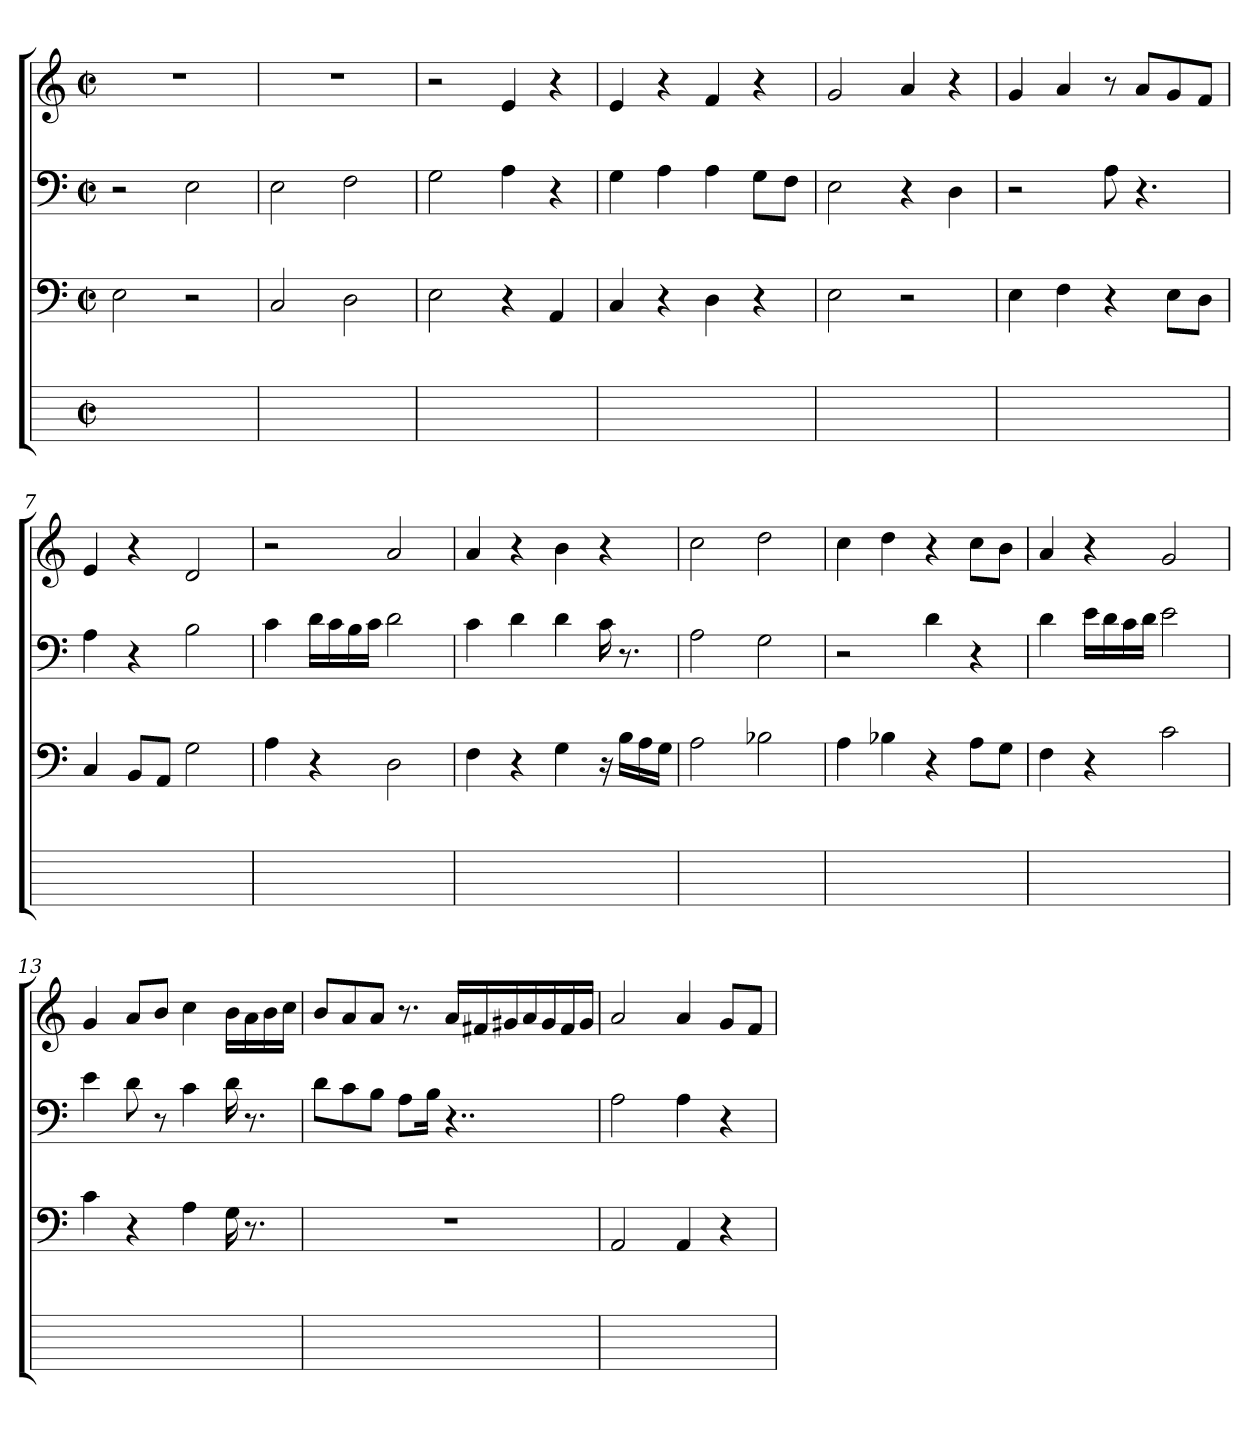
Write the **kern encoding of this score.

**kern	**kern	**kern	**kern
*part4	*part3	*part2	*part1
*staff4	*staff3	*staff2	*staff1
*stria6	*	*	*
*	*clefF4	*clefF4	*clefG2
*	*k[]	*k[]	*k[]
*	*C:	*C:	*C:
*M2/2	*M2/2	*M2/2	*M2/2
*met(c|)	*met(c|)	*met(c|)	*met(c|)
=1	=1	=1	=1
1ryy	2E	2r	1r
.	2r	2E	.
=2	=2	=2	=2
1ryy	2C	2Ei	1r
.	2D	2F	.
=3	=3	=3	=3
1ryy	2E	2G	2r
.	4r	4A	4e
.	4AA	4r	4r
=4	=4	=4	=4
1ryy	4C	4G	4ei
.	4r	4A	4r
.	4D	4Ai	4f
.	4r	8GL	4r
.	.	8FJ	.
=5	=5	=5	=5
1ryy	2E	2E	2g
.	2r	4r	4a
.	.	4Di	4r
=6	=6	=6	=6
1ryy	4E	2r	4g
.	4F	.	4a
.	4r	8A	8r
.	.	4.r	8ajL
.	8EL	.	8g
.	8DJ	.	8fJ
=7	=7	=7	=7
1ryy	4C	4Ai	4e
.	8BBL	4r	4r
.	8AAJ	.	.
.	2G	2B	2d
=8	=8	=8	=8
1ryy	4A	4c	2r
.	4r	16djLL	.
.	.	16cj	.
.	.	16Bj	.
.	.	16cjJJ	.
.	2D	2d	2a
=9	=9	=9	=9
1ryy	4F	4c	4ai
.	4r	4d	4r
.	4G	4di	4b
.	16r	16c	4r
.	16BjLL	8.r	.
.	16AZ	.	.
.	16GjJJ	.	.
=10	=10	=10	=10
1ryy	2A	2A	2cc
.	2B-X	2G	2dd
=11	=11	=11	=11
1ryy	4A	2r	4cc
.	4B-X	.	4dd
.	4r	4d	4r
.	8AL	4r	8ccL
.	8GJ	.	8bJ
=12	=12	=12	=12
1ryy	4F	4di	4a
.	4r	16eZLL	4r
.	.	16dj	.
.	.	16ci	.
.	.	16djJJ	.
.	2c	2e	2g
=13	=13	=13	=13
1ryy	4ci	4ei	4gi
.	4r	8d	8aL
.	.	8r	8bJ
.	4A	4c	4cc
.	16G	16d	16bLL
.	8.r	8.r	16aj
.	.	.	16bj
.	.	.	16ccjJJ
=14	=14	=14	=14
1ryy	1r	8diL	8biL
.	.	8c	8a
.	.	8BJ	8aJ
.	.	8AL	8.r
.	.	16BJk	.
.	.	4..r	16ajLL
.	.	.	16f#Xj
.	.	.	16g#Xj
.	.	.	16ai
.	.	.	16g#j
.	.	.	16f#j
.	.	.	16g#jJJ
=15	=15	=15	=15
1ryy	2AAZ	2A	2a
.	4AA	4Ai	4ai
.	4r	4r	8gL
.	.	.	8fJ
=	=	=	=
*-	*-	*-	*-
